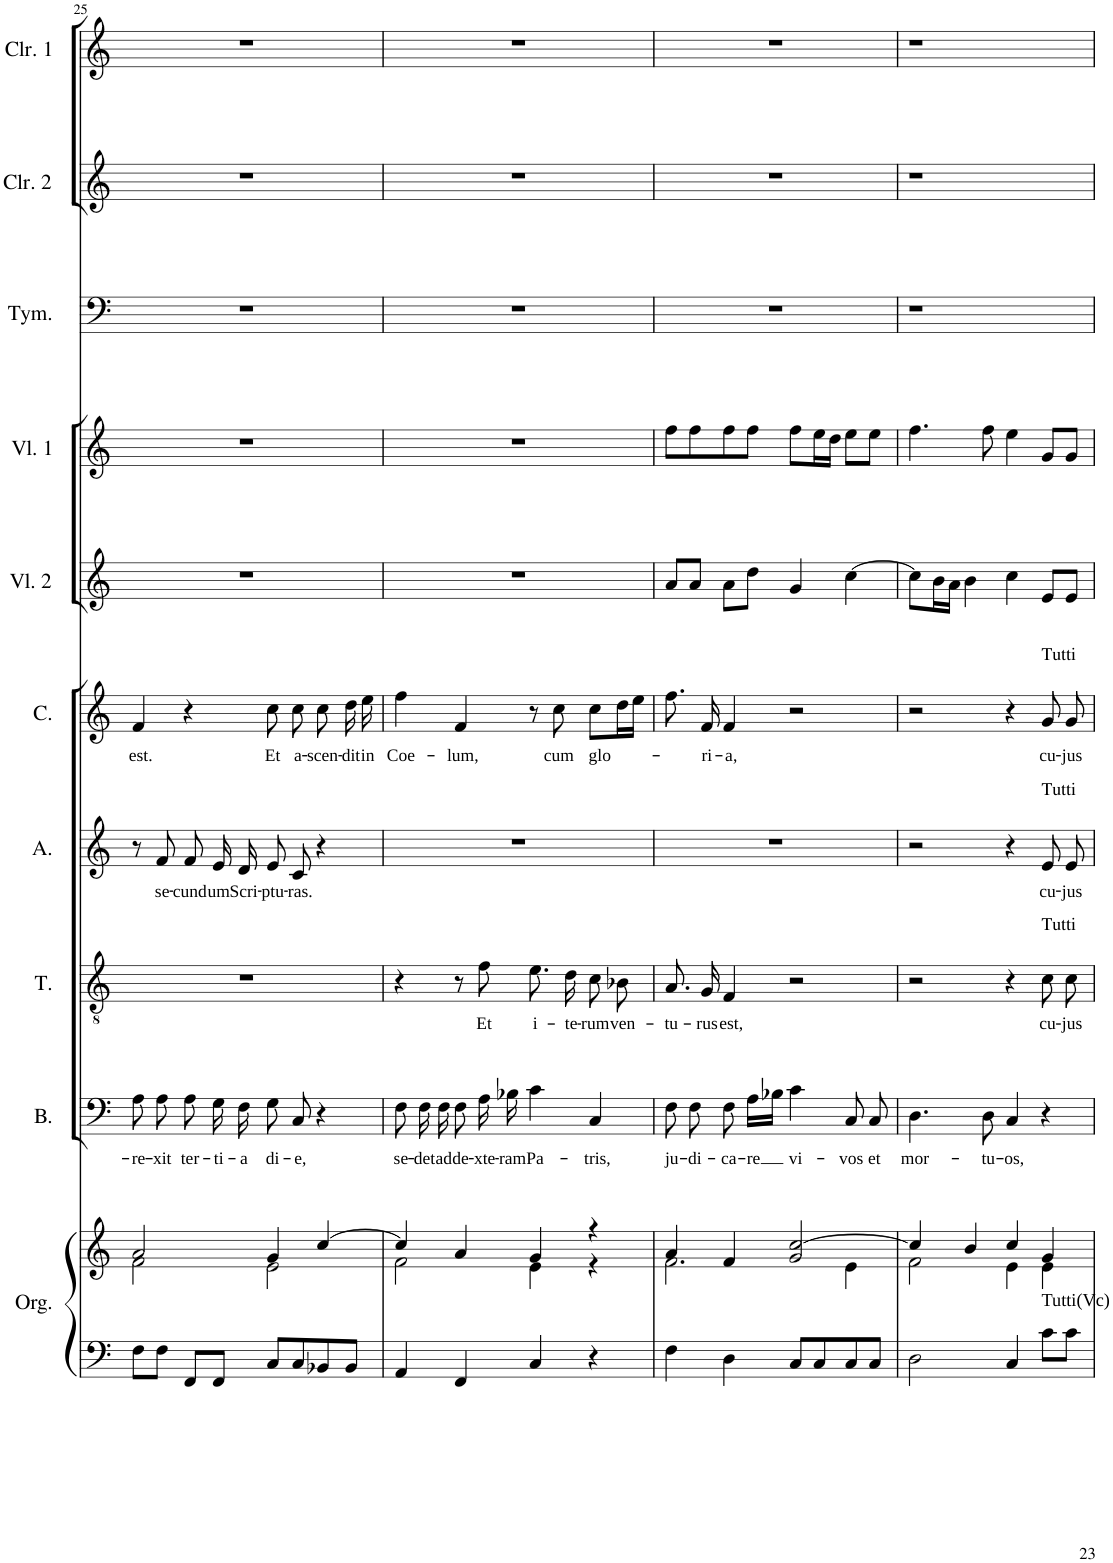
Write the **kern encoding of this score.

**kern	**kern	**kern	**text	**kern	**text	**kern	**text	**kern	**text	**kern	**kern	**kern	**kern	**kern
*part10	*part10	*part9	*part9	*part8	*part8	*part7	*part7	*part6	*part6	*part5	*part4	*part3	*part2	*part1
*staff11	*staff10	*staff9	*staff9	*staff8	*staff8	*staff7	*staff7	*staff6	*staff6	*staff5	*staff4	*staff3	*staff2	*staff1
*I"Organo	*	*I"Basso	*	*I"Tenore	*	*I"Alto	*	*I"Canto	*	*I"Violino secondo	*I"Violino primo	*I"Tympani	*I"Clarino secondo	*I"Clarino primo
*I'Org.	*	*I'B.	*	*I'T.	*	*I'A.	*	*I'C.	*	*I'Vl. 2	*I'Vl. 1	*I'Tym.	*I'Clr. 2	*I'Clr. 1
!!LO:PB:g=z
*clefF4	*clefG2	*clefF4	*	*clefGv2	*	*clefG2	*	*clefG2	*	*clefG2	*clefG2	*clefF4	*clefG2	*clefG2
*k[]	*k[]	*k[]	*	*k[]	*	*k[]	*	*k[]	*	*k[]	*k[]	*k[]	*k[]	*k[]
*M4/4	*M4/4	*M4/4	*	*M4/4	*	*M4/4	*	*M4/4	*	*M4/4	*M4/4	*M4/4	*M4/4	*M4/4
*met(c)	*met(c)	*met(c)	*	*met(c)	*	*met(c)	*	*met(c)	*	*met(c)	*met(c)	*met(c)	*met(c)	*met(c)
=25	=25	=25	=25	=25	=25	=25	=25	=25	=25	=25	=25	=25	=25	=25
*	*^	*	*	*	*	*	*	*	*	*	*	*	*	*
!	!	!	!	!LO:LY:b	!	!	!	!	!	!LO:LY:b	!	!	!	!	!
8F\L	2a/	2f\	8A\	-re-	1r	.	8r	.	4f/	est.	1r	1r	1r	1r	1r
!	!	!	!	!LO:LY:b	!	!	!	!LO:LY:b	!	!	!	!	!	!	!
8F\J	.	.	8A\	-xit	.	.	8f/	se-	.	.	.	.	.	.	.
!	!	!	!	!LO:LY:b	!	!	!	!LO:LY:b	!	!	!	!	!	!	!
8FF/L	.	.	8A\	ter-	.	.	8f/L	-cund	4r	.	.	.	.	.	.
!	!	!	!	!LO:LY:b	!	!	!	!LO:LY:b	!	!	!	!	!	!	!
8FF/J	.	.	16G\	-ti-	.	.	16e/L	um	.	.	.	.	.	.	.
!	!	!	!	!LO:LY:b	!	!	!	!LO:LY:b	!	!	!	!	!	!	!
.	.	.	16F\	-a	.	.	16d/JJ	Scri-	.	.	.	.	.	.	.
!	!	!	!	!LO:LY:b	!	!	!	!LO:LY:b	!	!LO:LY:b	!	!	!	!	!
8C/L	4g/	2e\	8G\	di-	.	.	8e/L	-ptu-	8cc\	Et	.	.	.	.	.
!	!	!	!	!LO:LY:b	!	!	!	!LO:LY:b	!	!LO:LY:b	!	!	!	!	!
8C/	.	.	8C/	-e,	.	.	8c/J	-ras.	8cc\	a-	.	.	.	.	.
!	!	!	!	!	!	!	!	!	!	!LO:LY:b	!	!	!	!	!
8BB-X/	[4cc/	.	4r	.	.	.	4r	.	8cc\	-scen-	.	.	.	.	.
!	!	!	!	!	!	!	!	!	!	!LO:LY:b	!	!	!	!	!
8BB-/J	.	.	.	.	.	.	.	.	16dd\	-dit	.	.	.	.	.
!	!	!	!	!	!	!	!	!	!	!LO:LY:b	!	!	!	!	!
.	.	.	.	.	.	.	.	.	16ee\	in	.	.	.	.	.
=26	=26	=26	=26	=26	=26	=26	=26	=26	=26	=26	=26	=26	=26	=26	=26
!	!	!	!	!LO:LY:b	!	!	!	!	!	!LO:LY:b	!	!	!	!	!
4AA/	4cc/]	2f\	8F\	se-	4r	.	1r	.	4ff\	Coe-	1r	1r	1r	1r	1r
!	!	!	!	!LO:LY:b	!	!	!	!	!	!	!	!	!	!	!
.	.	.	16F\	-det	.	.	.	.	.	.	.	.	.	.	.
!	!	!	!	!LO:LY:b	!	!	!	!	!	!	!	!	!	!	!
.	.	.	16F\	ad	.	.	.	.	.	.	.	.	.	.	.
!	!	!	!	!LO:LY:b	!	!	!	!	!	!LO:LY:b	!	!	!	!	!
4FF/	4a/	.	8F\	de-	8r	.	.	.	4f/	-lum,	.	.	.	.	.
!	!	!	!	!LO:LY:b	!	!LO:LY:b	!	!	!	!	!	!	!	!	!
.	.	.	16A\	-xte-	8f\	Et	.	.	.	.	.	.	.	.	.
!	!	!	!	!LO:LY:b	!	!	!	!	!	!	!	!	!	!	!
.	.	.	16B-X\	-ram	.	.	.	.	.	.	.	.	.	.	.
!	!	!	!	!LO:LY:b	!	!LO:LY:b	!	!	!	!	!	!	!	!	!
4C/	4g/	4e\	4c\	Pa-	8.e\L	i-	.	.	8r	.	.	.	.	.	.
!	!	!	!	!	!	!	!	!	!	!LO:LY:b	!	!	!	!	!
.	.	.	.	.	.	.	.	.	8cc\	cum	.	.	.	.	.
!	!	!	!	!	!	!LO:LY:b	!	!	!	!	!	!	!	!	!
.	.	.	.	.	16d\Jk	-te-	.	.	.	.	.	.	.	.	.
!	!	!	!	!LO:LY:b	!	!LO:LY:b	!	!	!	!LO:LY:b	!	!	!	!	!
4r	4r	4r	4C/	-tris,	8c\L	-rum	.	.	8cc\L	glo-	.	.	.	.	.
!	!	!	!	!	!	!LO:LY:b	!	!	!	!	!	!	!	!	!
.	.	.	.	.	8B-X\J	ven-	.	.	16dd\L	.	.	.	.	.	.
.	.	.	.	.	.	.	.	.	16ee\JJ	.	.	.	.	.	.
=27	=27	=27	=27	=27	=27	=27	=27	=27	=27	=27	=27	=27	=27	=27	=27
!	!	!	!	!LO:LY:b	!	!LO:LY:b	!	!	!	!	!	!	!	!	!
4F\	4a/	2.f\	8F\	ju-	8.A/L	-tu-	1r	.	8.ff\	.	8a/L	8ff\L	1r	1r	1r
!	!	!	!	!LO:LY:b	!	!	!	!	!	!	!	!	!	!	!
.	.	.	8F\	-di-	.	.	.	.	.	.	8a/J	8ff\	.	.	.
!	!	!	!	!	!	!LO:LY:b	!	!	!	!LO:LY:b	!	!	!	!	!
.	.	.	.	.	16G/Jk	-rus	.	.	16f/	-ri-	.	.	.	.	.
!	!	!	!	!LO:LY:b	!	!LO:LY:b	!	!	!	!LO:LY:b	!	!	!	!	!
4D\	4f/	.	8F\	-ca-	4F/	est,	.	.	4f/	-a,	8a\L	8ff\	.	.	.
!	!	!	!	!LO:LY:b	!	!	!	!	!	!	!	!	!	!	!
.	.	.	16A\LL	-re	.	.	.	.	.	.	8dd\J	8ff\J	.	.	.
.	.	.	16B-X\JJ	.	.	.	.	.	.	.	.	.	.	.	.
!	!	!	!	!LO:LY:b	!	!	!	!	!	!	!	!	!	!	!
8C/L	2g/ [2cc/	.	4c\	vi-	2r	.	.	.	2r	.	4g/	8ff\L	.	.	.
8C/	.	.	.	.	.	.	.	.	.	.	.	16ee\L	.	.	.
.	.	.	.	.	.	.	.	.	.	.	.	16dd\JJ	.	.	.
!	!	!	!	!LO:LY:b	!	!	!	!	!	!	!	!	!	!	!
8C/	.	4e\	8C/	-vos	.	.	.	.	.	.	[4cc\	8ee\L	.	.	.
!	!	!	!	!LO:LY:b	!	!	!	!	!	!	!	!	!	!	!
8C/J	.	.	8C/	et	.	.	.	.	.	.	.	8ee\J	.	.	.
=28	=28	=28	=28	=28	=28	=28	=28	=28	=28	=28	=28	=28	=28	=28	=28
!	!	!	!	!LO:LY:b	!	!	!	!	!	!	!	!	!	!	!
2D\	4cc/]	2f\	4.D\	mor-	2r	.	2r	.	2r	.	8cc\L]	4.ff\	1r	1r	1r
.	.	.	.	.	.	.	.	.	.	.	16b\L	.	.	.	.
.	.	.	.	.	.	.	.	.	.	.	16a\JJ	.	.	.	.
.	4b/	.	.	.	.	.	.	.	.	.	4b\	.	.	.	.
!	!	!	!	!LO:LY:b	!	!	!	!	!	!	!	!	!	!	!
.	.	.	8D\	-tu-	.	.	.	.	.	.	.	8ff\	.	.	.
!	!	!	!	!LO:LY:b	!	!	!	!	!	!	!	!	!	!	!
4C/	4cc/	4e\	4C/	-os,	4r	.	4r	.	4r	.	4cc\	4ee\	.	.	.
!	!	!	!	!	!	!	!	!	!LO:TX:a:t=Tutti	!	!	!	!	!	!
!	!	!	!	!	!	!	!LO:TX:a:t=Tutti	!	!	!	!	!	!	!	!
!	!	!	!	!	!LO:TX:a:t=Tutti	!	!	!	!	!	!	!	!	!	!
!LO:TX:a:t=Tutti(Vc)	!	!	!	!	!	!	!	!	!	!	!	!	!	!	!
!	!	!	!	!	!	!LO:LY:b	!	!LO:LY:b	!	!LO:LY:b	!	!	!	!	!
8c\L	4g/	4e\	4r	.	8c\L	cu-	8e/L	cu-	8g/	cu-	8e/L	8g/L	.	.	.
!	!	!	!	!	!	!LO:LY:b	!	!LO:LY:b	!	!LO:LY:b	!	!	!	!	!
8c\J	.	.	.	.	8c\J	-jus	8e/J	-jus	8g/	-jus	8e/J	8g/J	.	.	.
*	*v	*v	*	*	*	*	*	*	*	*	*	*	*	*	*
=	=	=	=	=	=	=	=	=	=	=	=	=	=	=
*-	*-	*-	*-	*-	*-	*-	*-	*-	*-	*-	*-	*-	*-	*-
